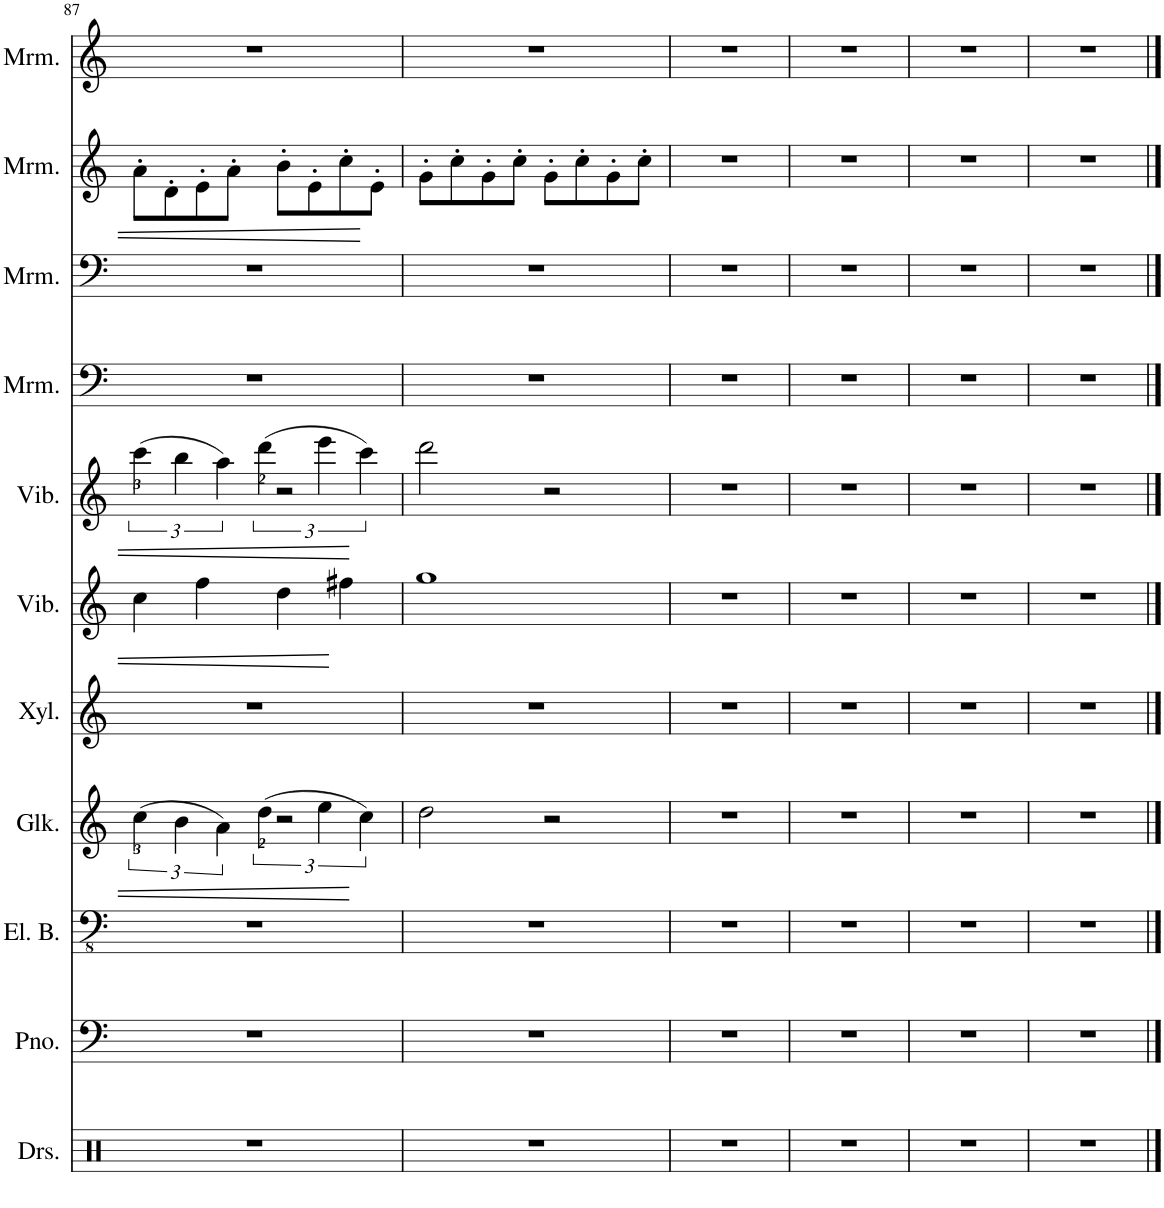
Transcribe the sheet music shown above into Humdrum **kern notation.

**kern	**kern	**kern	**kern	**kern	**kern	**kern	**kern	**kern	**kern	**kern
*part11	*part10	*part9	*part8	*part7	*part6	*part5	*part4	*part3	*part2	*part1
*staff11	*staff10	*staff9	*staff8	*staff7	*staff6	*staff5	*staff4	*staff3	*staff2	*staff1
*I"Drumset	*I"Piano	*I"Electric Bass	*I"Glockenspiel	*I"Xylophone	*I"Vibraphone	*I"Vibraphone	*I"Marimba	*I"Marimba	*I"Marimba	*I"Marimba
*I'Drs.	*I'Pno.	*I'El. B.	*I'Glk.	*I'Xyl.	*I'Vib.	*I'Vib.	*I'Mrm.	*I'Mrm.	*I'Mrm.	*I'Mrm.
!!LO:PB:g=z
*clefX	*clefF4	*clefFv4	*clefG2	*clefG2	*clefG2	*clefG2	*clefF4	*clefF4	*clefG2	*clefG2
*	*	*	*Trd-14c-24	*Trd-7c-12	*	*	*	*	*	*
*k[]	*k[]	*k[]	*k[]	*k[]	*k[]	*k[]	*k[]	*k[]	*k[]	*k[]
*M4/4	*M4/4	*M4/4	*M4/4	*M4/4	*M4/4	*M4/4	*M4/4	*M4/4	*M4/4	*M4/4
=87	=87	=87	=87	=87	=87	=87	=87	=87	=87	=87
1r	1r	1r	(6cc\	1r	4cc\	(6ccc\	1r	1r	8a'\L	1r
.	.	.	.	.	.	.	.	.	8d'\	.
.	.	.	6b\	.	.	6bb\	.	.	.	.
.	.	.	.	.	4ff\	.	.	.	8e'\	.
.	.	.	6a\)	.	.	6aa\)	.	.	.	.
.	.	.	.	.	.	.	.	.	8a'\J	.
.	.	.	(6dd\	.	4dd\	(6ddd\	.	.	8b'\L	.
.	.	.	.	.	.	.	.	.	8e'\	.
.	.	.	2r	.	.	2r	.	.	.	.
.	.	.	.	.	4ff#X\	.	.	.	8cc'\	.
.	.	.	.	.	.	.	.	.	8e'\J	.
2ryy	2ryy	2ryy	.	2ryy	2ryy	.	2ryy	2ryy	2ryy	2ryy
.	.	.	6ee\	.	.	6eee\	.	.	.	.
.	.	.	6cc\)	.	.	6ccc\)	.	.	.	.
=88	=88	=88	=88	=88	=88	=88	=88	=88	=88	=88
1r	1r	1r	2dd\	1r	1gg	2ddd\	1r	1r	8g'\L	1r
.	.	.	.	.	.	.	.	.	8cc'\	.
.	.	.	.	.	.	.	.	.	8g'\	.
.	.	.	.	.	.	.	.	.	8cc'\J	.
.	.	.	2r	.	.	2r	.	.	8g'\L	.
.	.	.	.	.	.	.	.	.	8cc'\	.
.	.	.	.	.	.	.	.	.	8g'\	.
.	.	.	.	.	.	.	.	.	8cc'\J	.
=89	=89	=89	=89	=89	=89	=89	=89	=89	=89	=89
1r	1r	1r	1r	1r	1r	1r	1r	1r	1r	1r
=90	=90	=90	=90	=90	=90	=90	=90	=90	=90	=90
1r	1r	1r	1r	1r	1r	1r	1r	1r	1r	1r
=91	=91	=91	=91	=91	=91	=91	=91	=91	=91	=91
1r	1r	1r	1r	1r	1r	1r	1r	1r	1r	1r
=92	=92	=92	=92	=92	=92	=92	=92	=92	=92	=92
1r	1r	1r	1r	1r	1r	1r	1r	1r	1r	1r
==	==	==	==	==	==	==	==	==	==	==
*-	*-	*-	*-	*-	*-	*-	*-	*-	*-	*-
